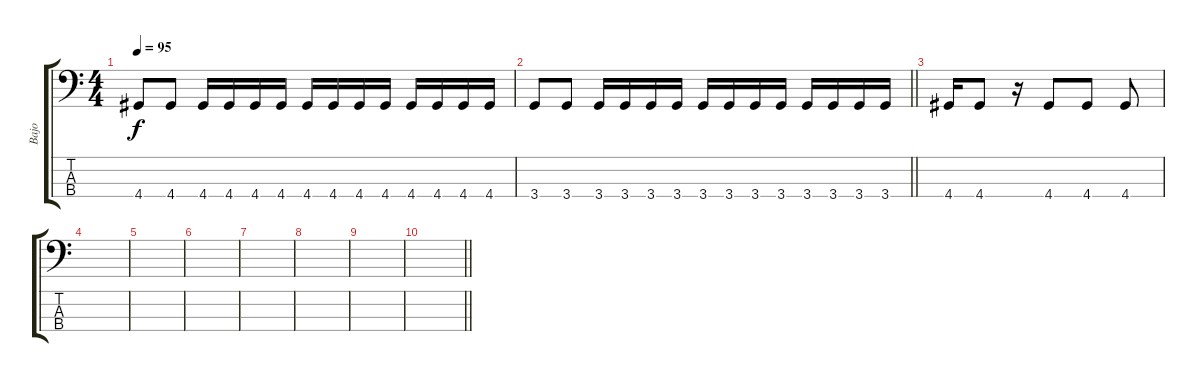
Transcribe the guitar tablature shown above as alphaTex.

\track ("Bajo" "Bajo") {instrument electricbasspick}
\staff {score tabs}
\tuning (G2 D2 A1 E1) {hide}
\ts (4 4)
\tempo 95
\clef f4
\ks c
4.4.8{dy f} 4.4.8 4.4.16 4.4.16 4.4.16 4.4.16 4.4.16 4.4.16 4.4.16 4.4.16 4.4.16 4.4.16 4.4.16 4.4.16 |
\barLineRight lightlight
3.4.8 3.4.8 3.4.16 3.4.16 3.4.16 3.4.16 3.4.16 3.4.16 3.4.16 3.4.16 3.4.16 3.4.16 3.4.16 3.4.16 |
4.4.16 4.4.8 r.16 4.4.8 4.4.8 4.4.8 |
|
|
|
|
|
|
\barLineRight lightlight
